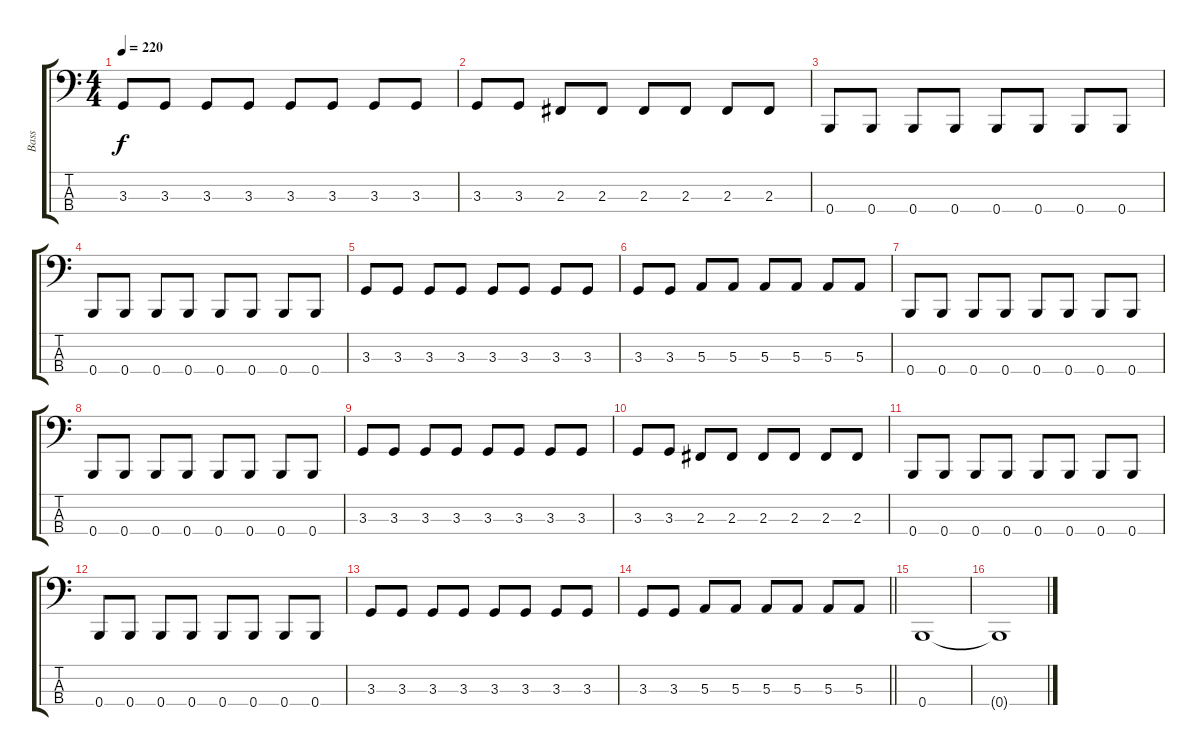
\track ("Bass" "Bass") {instrument electricbasspick}
\staff {score tabs}
\tuning (D2 A1 E1 B0) {hide}
\ts (4 4)
\tempo 220
\clef f4
\ks c
3.3.8{dy f} 3.3.8 3.3.8 3.3.8 3.3.8 3.3.8 3.3.8 3.3.8 |
3.3.8 3.3.8 2.3.8 2.3.8 2.3.8 2.3.8 2.3.8 2.3.8 |
0.4.8 0.4.8 0.4.8 0.4.8 0.4.8 0.4.8 0.4.8 0.4.8 |
0.4.8 0.4.8 0.4.8 0.4.8 0.4.8 0.4.8 0.4.8 0.4.8 |
3.3.8 3.3.8 3.3.8 3.3.8 3.3.8 3.3.8 3.3.8 3.3.8 |
3.3.8 3.3.8 5.3.8 5.3.8 5.3.8 5.3.8 5.3.8 5.3.8 |
0.4.8 0.4.8 0.4.8 0.4.8 0.4.8 0.4.8 0.4.8 0.4.8 |
0.4.8 0.4.8 0.4.8 0.4.8 0.4.8 0.4.8 0.4.8 0.4.8 |
3.3.8 3.3.8 3.3.8 3.3.8 3.3.8 3.3.8 3.3.8 3.3.8 |
3.3.8 3.3.8 2.3.8 2.3.8 2.3.8 2.3.8 2.3.8 2.3.8 |
0.4.8 0.4.8 0.4.8 0.4.8 0.4.8 0.4.8 0.4.8 0.4.8 |
0.4.8 0.4.8 0.4.8 0.4.8 0.4.8 0.4.8 0.4.8 0.4.8 |
3.3.8 3.3.8 3.3.8 3.3.8 3.3.8 3.3.8 3.3.8 3.3.8 |
\barLineRight lightlight
3.3.8 3.3.8 5.3.8 5.3.8 5.3.8 5.3.8 5.3.8 5.3.8 |
0.4.1{volume 8} |
0.4{t}.1
